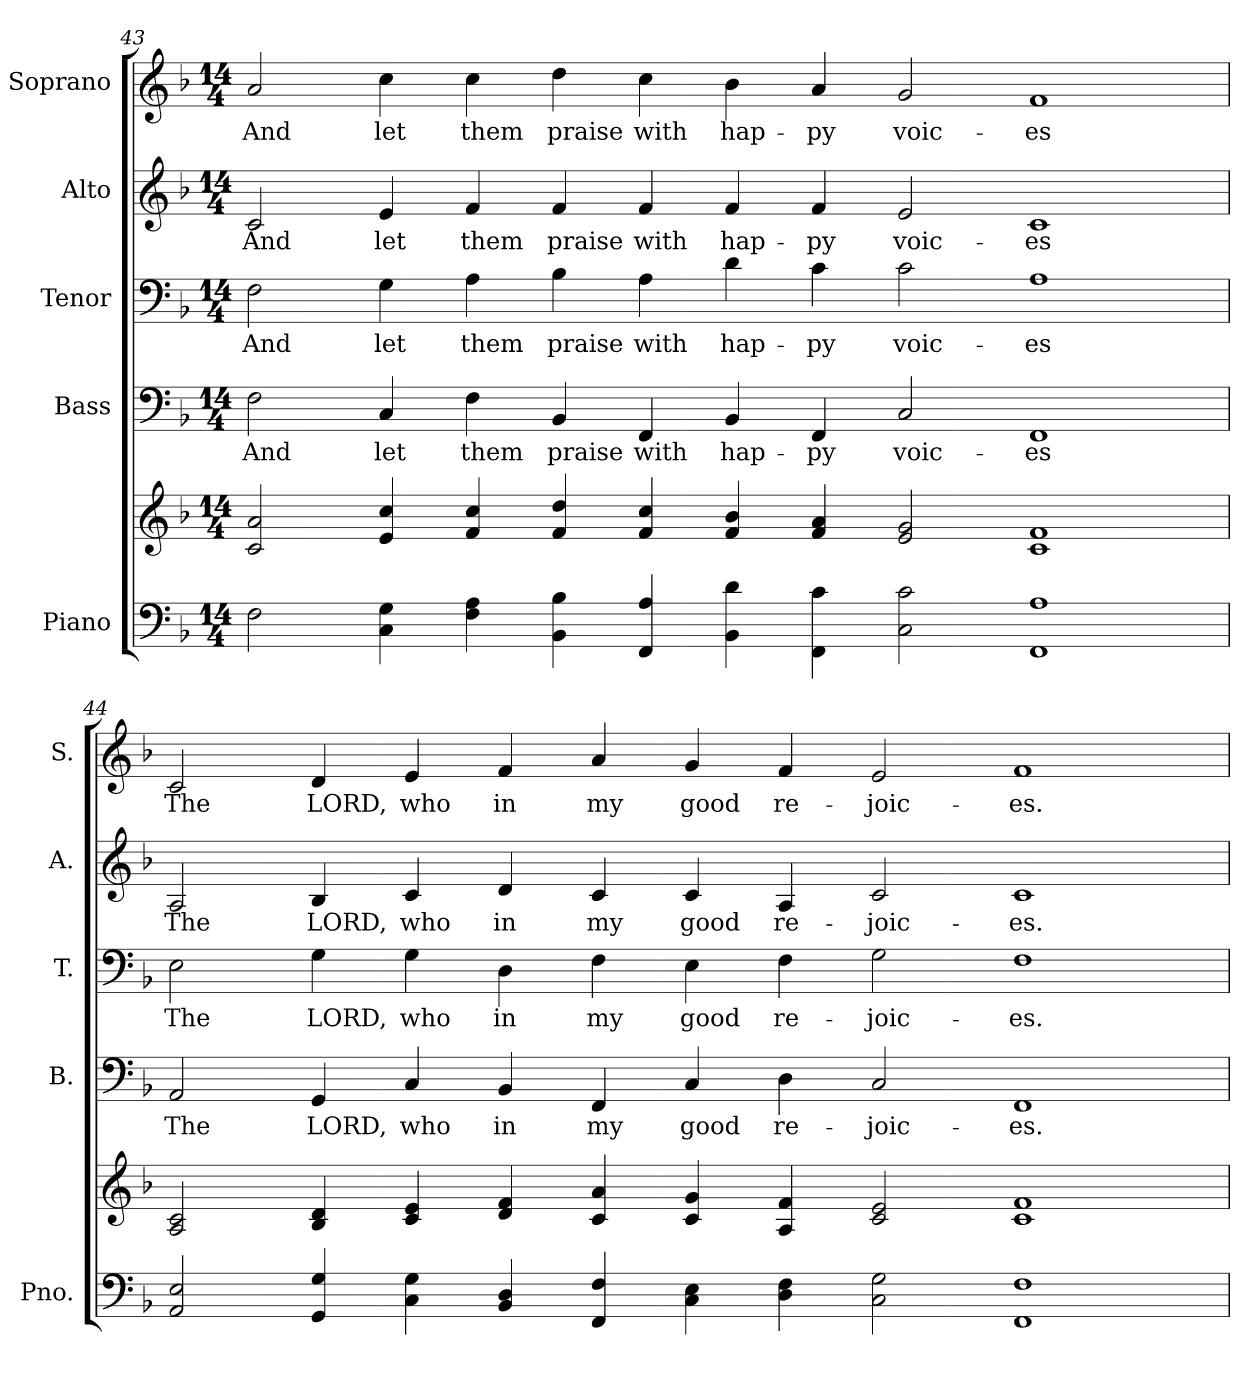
**kern	**kern	**kern	**text	**kern	**text	**kern	**text	**kern	**text
*part5	*part5	*part4	*part4	*part3	*part3	*part2	*part2	*part1	*part1
*staff6	*staff5	*staff4	*staff4	*staff3	*staff3	*staff2	*staff2	*staff1	*staff1
*I"Piano	*	*I"Bass	*	*I"Tenor	*	*I"Alto	*	*I"Soprano	*
*I'Pno.	*	*I'B.	*	*I'T.	*	*I'A.	*	*I'S.	*
!!LO:PB:g=z
*clefF4	*clefG2	*clefF4	*	*clefF4	*	*clefG2	*	*clefG2	*
*k[b-]	*k[b-]	*k[b-]	*	*k[b-]	*	*k[b-]	*	*k[b-]	*
*F:	*F:	*F:	*	*F:	*	*F:	*	*F:	*
*M14/4	*M14/4	*M14/4	*	*M14/4	*	*M14/4	*	*M14/4	*
=43	=43	=43	=43	=43	=43	=43	=43	=43	=43
!	!	!	!LO:LY:b:color=#000000	!	!	!	!	!	!
!	!	!	!	!	!LO:LY:b:color=#000000	!	!	!	!
!	!	!	!	!	!	!	!LO:LY:b:color=#000000	!	!
!	!	!	!	!	!	!	!	!	!LO:LY:b:color=#000000
2Fi\	2ci/ 2ai	2Fi\	And	2Fi\	And	2ci/	And	2ai/	And
!	!	!	!LO:LY:b:color=#000000	!	!	!	!	!	!
!	!	!	!	!	!LO:LY:b:color=#000000	!	!	!	!
!	!	!	!	!	!	!	!LO:LY:b:color=#000000	!	!
!	!	!	!	!	!	!	!	!	!LO:LY:b:color=#000000
4Ci\ 4Gi	4ei/ 4cci	4Ci/	let	4Gi\	let	4ei/	let	4cci\	let
!	!	!	!LO:LY:b:color=#000000	!	!	!	!	!	!
!	!	!	!	!	!LO:LY:b:color=#000000	!	!	!	!
!	!	!	!	!	!	!	!LO:LY:b:color=#000000	!	!
!	!	!	!	!	!	!	!	!	!LO:LY:b:color=#000000
4Fi\ 4Ai	4fi/ 4cci	4Fi\	them	4Ai\	them	4fi/	them	4cci\	them
!	!	!	!LO:LY:b:color=#000000	!	!	!	!	!	!
!	!	!	!	!	!LO:LY:b:color=#000000	!	!	!	!
!	!	!	!	!	!	!	!LO:LY:b:color=#000000	!	!
!	!	!	!	!	!	!	!	!	!LO:LY:b:color=#000000
4BB-i\ 4B-i	4fi/ 4ddi	4BB-i/	praise	4B-i\	praise	4fi/	praise	4ddi\	praise
!	!	!	!LO:LY:b:color=#000000	!	!	!	!	!	!
!	!	!	!	!	!LO:LY:b:color=#000000	!	!	!	!
!	!	!	!	!	!	!	!LO:LY:b:color=#000000	!	!
!	!	!	!	!	!	!	!	!	!LO:LY:b:color=#000000
4FFi/ 4Ai	4fi/ 4cci	4FFi/	with	4Ai\	with	4fi/	with	4cci\	with
!	!	!	!LO:LY:b:color=#000000	!	!	!	!	!	!
!	!	!	!	!	!LO:LY:b:color=#000000	!	!	!	!
!	!	!	!	!	!	!	!LO:LY:b:color=#000000	!	!
!	!	!	!	!	!	!	!	!	!LO:LY:b:color=#000000
4BB-i\ 4di	4fi/ 4b-i	4BB-i/	hap-	4di\	hap-	4fi/	hap-	4b-i\	hap-
!	!	!	!LO:LY:b:color=#000000	!	!	!	!	!	!
!	!	!	!	!	!LO:LY:b:color=#000000	!	!	!	!
!	!	!	!	!	!	!	!LO:LY:b:color=#000000	!	!
!	!	!	!	!	!	!	!	!	!LO:LY:b:color=#000000
4FFi\ 4ci	4fi/ 4ai	4FFi/	-py	4ci\	-py	4fi/	-py	4ai/	-py
!	!	!	!LO:LY:b:color=#000000	!	!	!	!	!	!
!	!	!	!	!	!LO:LY:b:color=#000000	!	!	!	!
!	!	!	!	!	!	!	!LO:LY:b:color=#000000	!	!
!	!	!	!	!	!	!	!	!	!LO:LY:b:color=#000000
2Ci\ 2ci	2ei/ 2gi	2Ci/	voic-	2ci\	voic-	2ei/	voic-	2gi/	voic-
!	!	!	!LO:LY:b:color=#000000	!	!	!	!	!	!
!	!	!	!	!	!LO:LY:b:color=#000000	!	!	!	!
!	!	!	!	!	!	!	!LO:LY:b:color=#000000	!	!
!	!	!	!	!	!	!	!	!	!LO:LY:b:color=#000000
1FFi 1Ai	1ci 1fi	1FFi	-es	1Ai	-es	1ci	-es	1fi	-es
!!LO:PB:g=z
=44	=44	=44	=44	=44	=44	=44	=44	=44	=44
!	!	!	!LO:LY:b:color=#000000	!	!	!	!	!	!
!	!	!	!	!	!LO:LY:b:color=#000000	!	!	!	!
!	!	!	!	!	!	!	!LO:LY:b:color=#000000	!	!
!	!	!	!	!	!	!	!	!	!LO:LY:b:color=#000000
2AAi/ 2Ei	2Ai/ 2ci	2AAi/	The	2Ei\	The	2Ai/	The	2ci/	The
!	!	!	!LO:LY:b:color=#000000	!	!	!	!	!	!
!	!	!	!	!	!LO:LY:b:color=#000000	!	!	!	!
!	!	!	!	!	!	!	!LO:LY:b:color=#000000	!	!
!	!	!	!	!	!	!	!	!	!LO:LY:b:color=#000000
4GGi/ 4Gi	4B-i/ 4di	4GGi/	LORD,	4Gi\	LORD,	4B-i/	LORD,	4di/	LORD,
!	!	!	!LO:LY:b:color=#000000	!	!	!	!	!	!
!	!	!	!	!	!LO:LY:b:color=#000000	!	!	!	!
!	!	!	!	!	!	!	!LO:LY:b:color=#000000	!	!
!	!	!	!	!	!	!	!	!	!LO:LY:b:color=#000000
4Ci\ 4Gi	4ci/ 4ei	4Ci/	who	4Gi\	who	4ci/	who	4ei/	who
!	!	!	!LO:LY:b:color=#000000	!	!	!	!	!	!
!	!	!	!	!	!LO:LY:b:color=#000000	!	!	!	!
!	!	!	!	!	!	!	!LO:LY:b:color=#000000	!	!
!	!	!	!	!	!	!	!	!	!LO:LY:b:color=#000000
4BB-i/ 4Di	4di/ 4fi	4BB-i/	in	4Di\	in	4di/	in	4fi/	in
!	!	!	!LO:LY:b:color=#000000	!	!	!	!	!	!
!	!	!	!	!	!LO:LY:b:color=#000000	!	!	!	!
!	!	!	!	!	!	!	!LO:LY:b:color=#000000	!	!
!	!	!	!	!	!	!	!	!	!LO:LY:b:color=#000000
4FFi/ 4Fi	4ci/ 4ai	4FFi/	my	4Fi\	my	4ci/	my	4ai/	my
!	!	!	!LO:LY:b:color=#000000	!	!	!	!	!	!
!	!	!	!	!	!LO:LY:b:color=#000000	!	!	!	!
!	!	!	!	!	!	!	!LO:LY:b:color=#000000	!	!
!	!	!	!	!	!	!	!	!	!LO:LY:b:color=#000000
4Ci\ 4Ei	4ci/ 4gi	4Ci/	good	4Ei\	good	4ci/	good	4gi/	good
!	!	!	!LO:LY:b:color=#000000	!	!	!	!	!	!
!	!	!	!	!	!LO:LY:b:color=#000000	!	!	!	!
!	!	!	!	!	!	!	!LO:LY:b:color=#000000	!	!
!	!	!	!	!	!	!	!	!	!LO:LY:b:color=#000000
4Di\ 4Fi	4Ai/ 4fi	4Di\	re-	4Fi\	re-	4Ai/	re-	4fi/	re-
!	!	!	!LO:LY:b:color=#000000	!	!	!	!	!	!
!	!	!	!	!	!LO:LY:b:color=#000000	!	!	!	!
!	!	!	!	!	!	!	!LO:LY:b:color=#000000	!	!
!	!	!	!	!	!	!	!	!	!LO:LY:b:color=#000000
2Ci\ 2Gi	2ci/ 2ei	2Ci/	-joic-	2Gi\	-joic-	2ci/	-joic-	2ei/	-joic-
!	!	!	!LO:LY:b:color=#000000	!	!	!	!	!	!
!	!	!	!	!	!LO:LY:b:color=#000000	!	!	!	!
!	!	!	!	!	!	!	!LO:LY:b:color=#000000	!	!
!	!	!	!	!	!	!	!	!	!LO:LY:b:color=#000000
1FFi 1Fi	1ci 1fi	1FFi	-es.	1Fi	-es.	1ci	-es.	1fi	-es.
=	=	=	=	=	=	=	=	=	=
*-	*-	*-	*-	*-	*-	*-	*-	*-	*-
